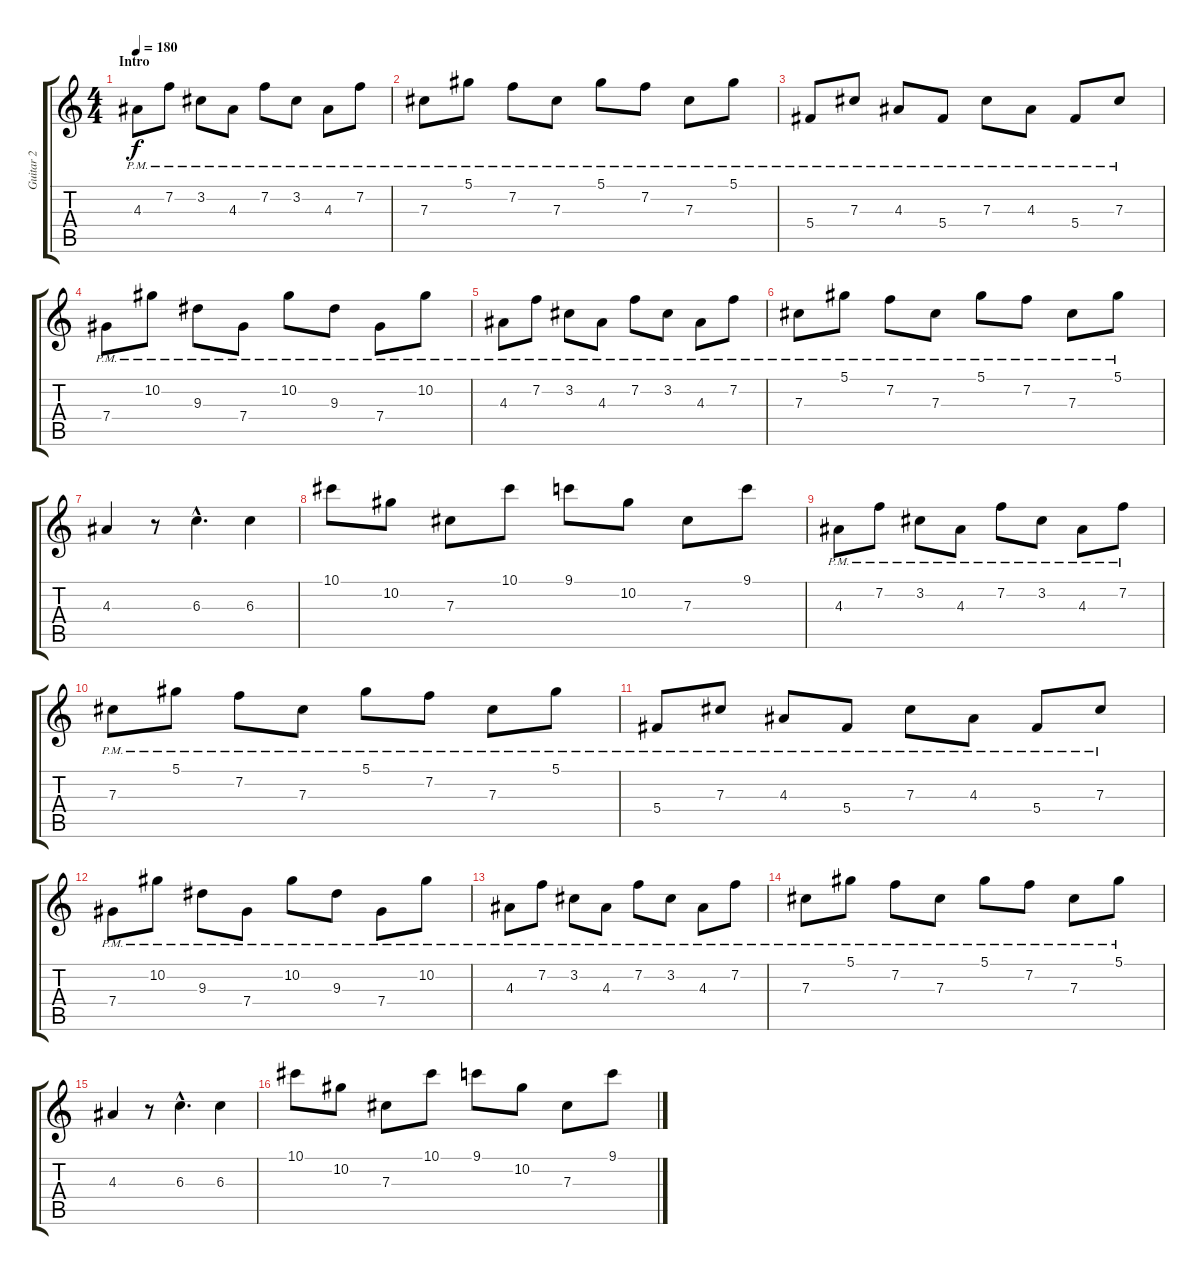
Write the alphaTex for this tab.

\track ("Guitar 2" "Guitar 2") {instrument distortionguitar}
\staff {score tabs}
\tuning (Eb4 Bb3 Gb3 Db3 Ab2 Eb2) {hide}
\ts (4 4)
\section ("" "Intro")
\tempo 180
\clef g2
\ks c
4.3{pm}.8{dy f instrument distortionguitar} 7.2{pm}.8 3.2{pm}.8 4.3{pm}.8 7.2{pm}.8 3.2{pm}.8 4.3{pm}.8 7.2{pm}.8 |
7.3{pm}.8 5.1{pm}.8 7.2{pm}.8 7.3{pm}.8 5.1{pm}.8 7.2{pm}.8 7.3{pm}.8 5.1{pm}.8 |
5.4{pm}.8 7.3{pm}.8 4.3{pm}.8 5.4{pm}.8 7.3{pm}.8 4.3{pm}.8 5.4{pm}.8 7.3{pm}.8 |
7.4{pm}.8 10.2{pm}.8 9.3{pm}.8 7.4{pm}.8 10.2{pm}.8 9.3{pm}.8 7.4{pm}.8 10.2{pm}.8 |
4.3{pm}.8 7.2{pm}.8 3.2{pm}.8 4.3{pm}.8 7.2{pm}.8 3.2{pm}.8 4.3{pm}.8 7.2{pm}.8 |
7.3{pm}.8 5.1{pm}.8 7.2{pm}.8 7.3{pm}.8 5.1{pm}.8 7.2{pm}.8 7.3{pm}.8 5.1{pm}.8 |
4.3.4 r.8 6.3{hac}.4{d} 6.3.4 |
10.1.8 10.2.8 7.3.8 10.1.8 9.1.8 10.2.8 7.3.8 9.1.8 |
4.3{pm}.8 7.2{pm}.8 3.2{pm}.8 4.3{pm}.8 7.2{pm}.8 3.2{pm}.8 4.3{pm}.8 7.2{pm}.8 |
7.3{pm}.8 5.1{pm}.8 7.2{pm}.8 7.3{pm}.8 5.1{pm}.8 7.2{pm}.8 7.3{pm}.8 5.1{pm}.8 |
5.4{pm}.8 7.3{pm}.8 4.3{pm}.8 5.4{pm}.8 7.3{pm}.8 4.3{pm}.8 5.4{pm}.8 7.3{pm}.8 |
7.4{pm}.8 10.2{pm}.8 9.3{pm}.8 7.4{pm}.8 10.2{pm}.8 9.3{pm}.8 7.4{pm}.8 10.2{pm}.8 |
4.3{pm}.8 7.2{pm}.8 3.2{pm}.8 4.3{pm}.8 7.2{pm}.8 3.2{pm}.8 4.3{pm}.8 7.2{pm}.8 |
7.3{pm}.8 5.1{pm}.8 7.2{pm}.8 7.3{pm}.8 5.1{pm}.8 7.2{pm}.8 7.3{pm}.8 5.1{pm}.8 |
4.3.4 r.8 6.3{hac}.4{d} 6.3.4 |
10.1.8 10.2.8 7.3.8 10.1.8 9.1.8 10.2.8 7.3.8 9.1.8
